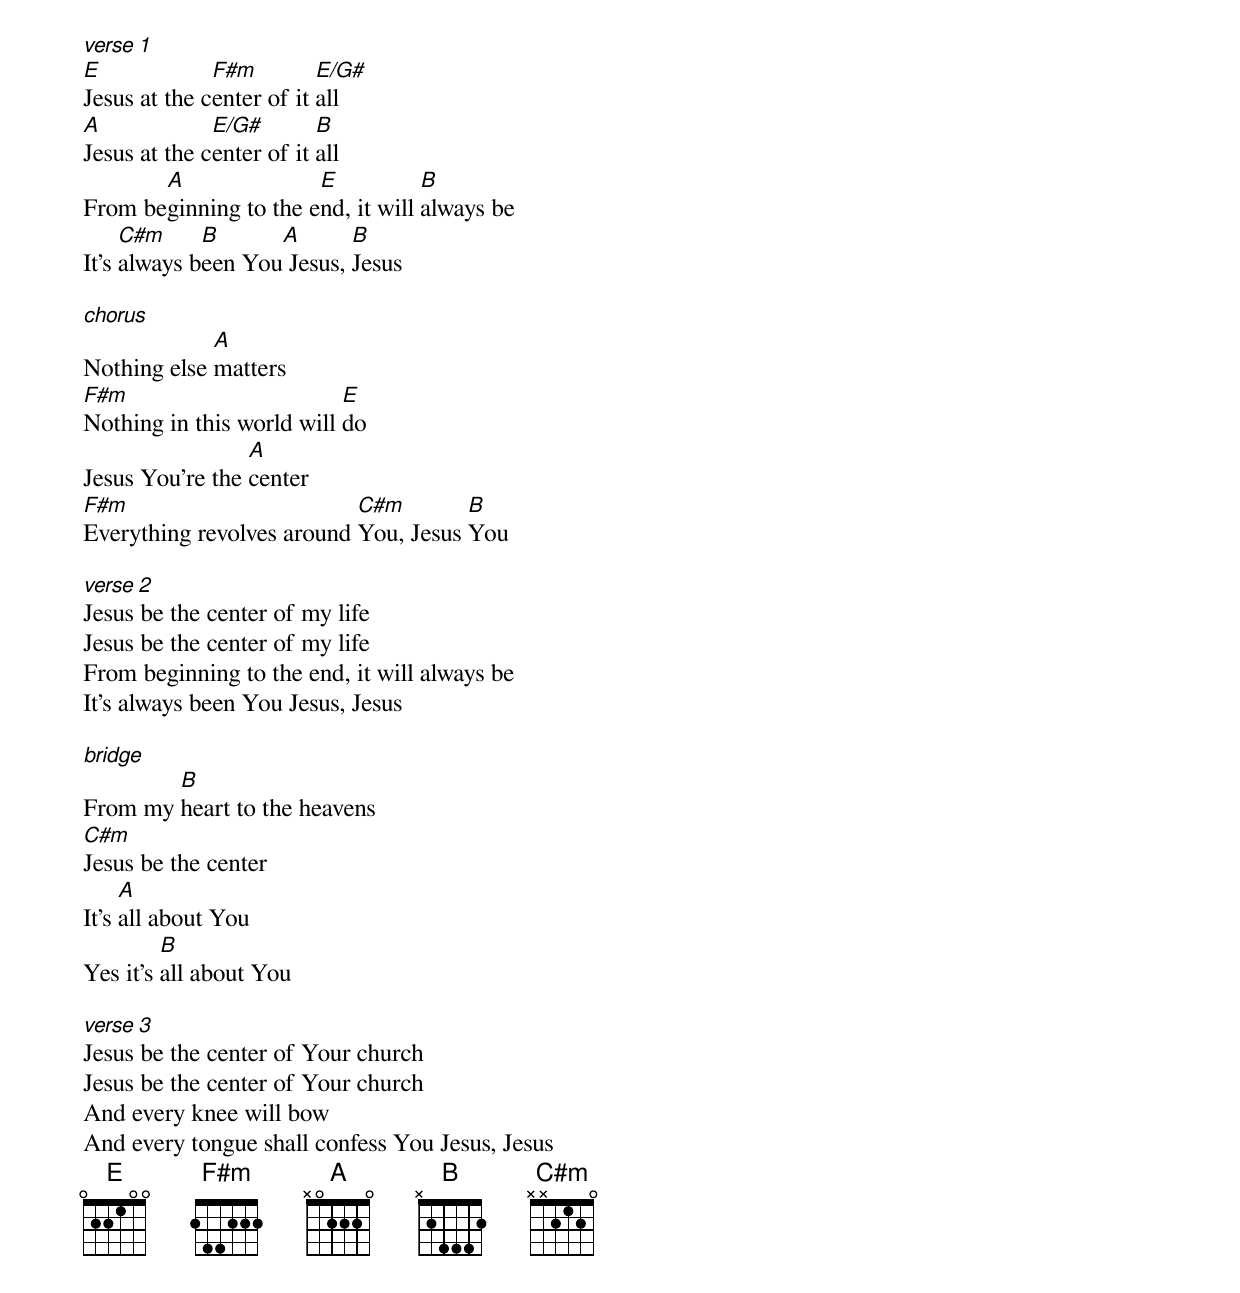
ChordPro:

[verse 1]
[E]Jesus at the c[F#m]enter of it [E/G#]all
[A]Jesus at the c[E/G#]enter of it [B]all
From be[A]ginning to the e[E]nd, it will [B]always be
It's [C#m]always b[B]een You[A] Jesus, [B]Jesus

[chorus]
Nothing else [A]matters
[F#m]Nothing in this world will [E]do
Jesus You're the [A]center
[F#m]Everything revolves around [C#m]You, Jesus [B]You

[verse 2]
Jesus be the center of my life
Jesus be the center of my life
From beginning to the end, it will always be
It's always been You Jesus, Jesus

[bridge]
From my [B]heart to the heavens
[C#m]Jesus be the center
It's [A]all about You
Yes it's [B]all about You

[verse 3]
Jesus be the center of Your church
Jesus be the center of Your church
And every knee will bow
And every tongue shall confess You Jesus, Jesus
